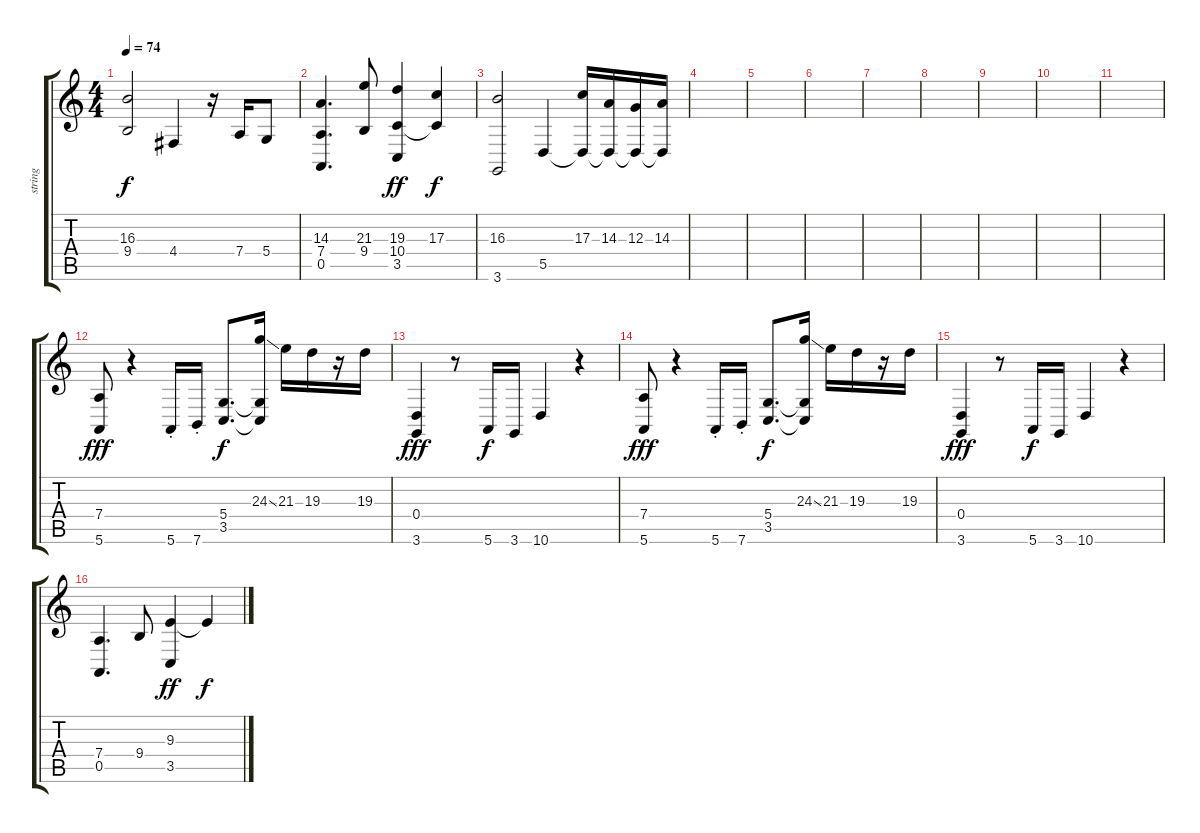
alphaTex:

\track ("string" "string") {instrument stringensemble1}
\staff {score tabs}
\tuning (E4 B3 G3 D3 A2 E2) {hide}
\ts (4 4)
\tempo 74
\clef g2
\ks c
(16.3 9.4).2{dy f} 4.4.4 r.16 7.4.16 5.4.8 |
(14.3 7.4 0.5).4{d} (21.3 9.4).8 (19.3 10.4 3.5).4{dy ff} (17.3 10.4{t}).4{dy f} |
(16.3 3.6).2 5.5.4 (17.3 5.5{t}).16 (14.3 5.5{t}).16 (12.3 5.5{t}).16 (14.3 5.5{t}).16 |
|
|
|
|
|
|
|
|
(7.4 5.6).8{dy fff} r.4 5.6{st}.16 7.6{st}.16 (5.4 3.5).8{d dy f} (24.3{ss} 5.4{t} 3.5{t}).16 21.3.16 19.3.16 r.16 19.3.16 |
(0.4 3.6).4{dy fff} r.8 5.6.16{dy f} 3.6.16 10.6.4 r.4 |
(7.4 5.6).8{dy fff} r.4 5.6{st}.16 7.6{st}.16 (5.4 3.5).8{d dy f} (24.3{ss} 5.4{t} 3.5{t}).16 21.3.16 19.3.16 r.16 19.3.16 |
(0.4 3.6).4{dy fff} r.8 5.6.16{dy f} 3.6.16 10.6.4 r.4 |
(7.4 0.5).4{d} 9.4.8 (9.3 3.5).4{dy ff} 9.3{t}.4{dy f}
